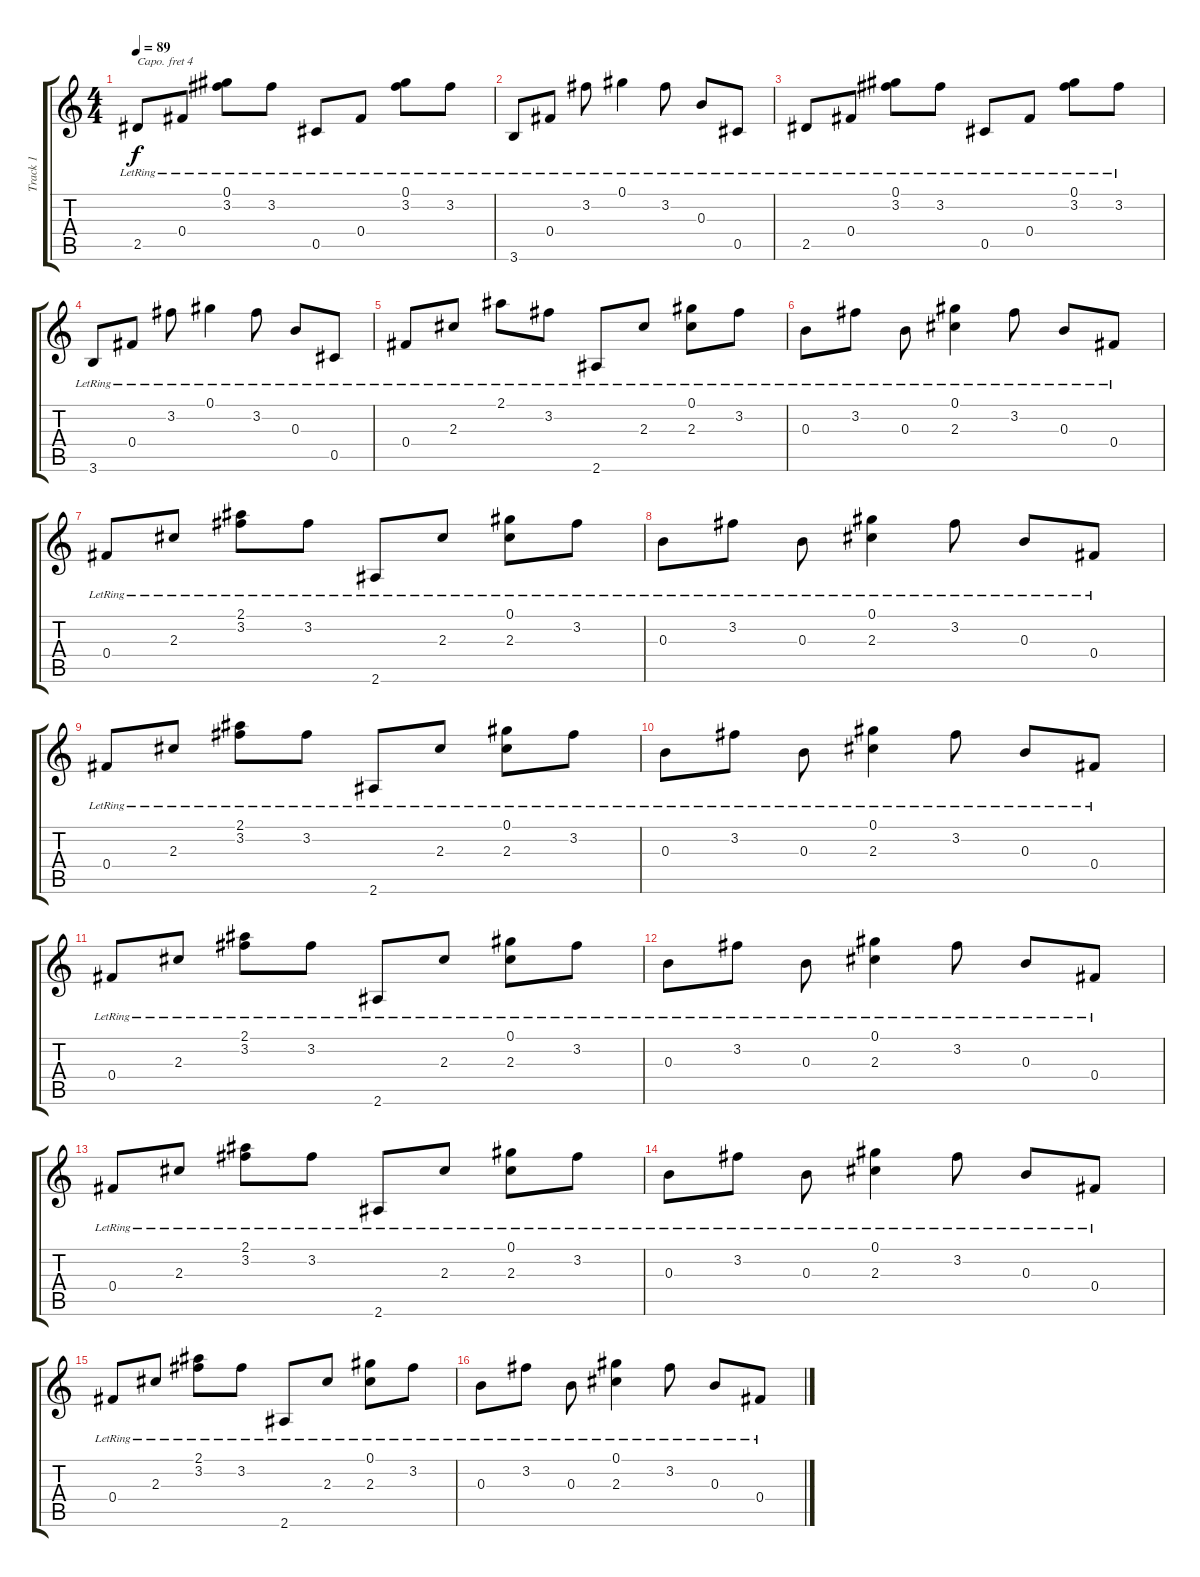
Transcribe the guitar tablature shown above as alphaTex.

\track ("Track 1" "Track 1") {instrument acousticguitarsteel}
\staff {score tabs}
\capo 4
\tuning (E4 B3 G3 D3 A2 E2) {hide}
\ts (4 4)
\tempo 89
\clef g2
\ks c
2.5{lr}.8{dy f} 0.4{lr}.8 (0.1{lr} 3.2{lr}).8 3.2{lr}.8 0.5{lr}.8 0.4{lr}.8 (0.1{lr} 3.2{lr}).8 3.2{lr}.8 |
3.6{lr}.8 0.4{lr}.8 3.2{lr}.8 0.1{lr}.4 3.2{lr}.8 0.3{lr}.8 0.5{lr}.8 |
2.5{lr}.8 0.4{lr}.8 (0.1{lr} 3.2{lr}).8 3.2{lr}.8 0.5{lr}.8 0.4{lr}.8 (0.1{lr} 3.2{lr}).8 3.2{lr}.8 |
3.6{lr}.8 0.4{lr}.8 3.2{lr}.8 0.1{lr}.4 3.2{lr}.8 0.3{lr}.8 0.5{lr}.8 |
0.4{lr}.8 2.3{lr}.8 2.1{lr}.8 3.2{lr}.8 2.6{lr}.8 2.3{lr}.8 (0.1{lr} 2.3{lr}).8 3.2{lr}.8 |
0.3{lr}.8 3.2{lr}.8 0.3{lr}.8 (0.1{lr} 2.3{lr}).4 3.2{lr}.8 0.3{lr}.8 0.4{lr}.8 |
0.4{lr}.8 2.3{lr}.8 (2.1{lr} 3.2{lr}).8 3.2{lr}.8 2.6{lr}.8 2.3{lr}.8 (0.1{lr} 2.3{lr}).8 3.2{lr}.8 |
0.3{lr}.8 3.2{lr}.8 0.3{lr}.8 (0.1{lr} 2.3{lr}).4 3.2{lr}.8 0.3{lr}.8 0.4{lr}.8 |
0.4{lr}.8 2.3{lr}.8 (2.1{lr} 3.2{lr}).8 3.2{lr}.8 2.6{lr}.8 2.3{lr}.8 (0.1{lr} 2.3{lr}).8 3.2{lr}.8 |
0.3{lr}.8 3.2{lr}.8 0.3{lr}.8 (0.1{lr} 2.3{lr}).4 3.2{lr}.8 0.3{lr}.8 0.4{lr}.8 |
0.4{lr}.8 2.3{lr}.8 (2.1{lr} 3.2{lr}).8 3.2{lr}.8 2.6{lr}.8 2.3{lr}.8 (0.1{lr} 2.3{lr}).8 3.2{lr}.8 |
0.3{lr}.8 3.2{lr}.8 0.3{lr}.8 (0.1{lr} 2.3{lr}).4 3.2{lr}.8 0.3{lr}.8 0.4{lr}.8 |
0.4{lr}.8 2.3{lr}.8 (2.1{lr} 3.2{lr}).8 3.2{lr}.8 2.6{lr}.8 2.3{lr}.8 (0.1{lr} 2.3{lr}).8 3.2{lr}.8 |
0.3{lr}.8 3.2{lr}.8 0.3{lr}.8 (0.1{lr} 2.3{lr}).4 3.2{lr}.8 0.3{lr}.8 0.4{lr}.8 |
0.4{lr}.8 2.3{lr}.8 (2.1{lr} 3.2{lr}).8 3.2{lr}.8 2.6{lr}.8 2.3{lr}.8 (0.1{lr} 2.3{lr}).8 3.2{lr}.8 |
0.3{lr}.8 3.2{lr}.8 0.3{lr}.8 (0.1{lr} 2.3{lr}).4 3.2{lr}.8 0.3{lr}.8 0.4{lr}.8
